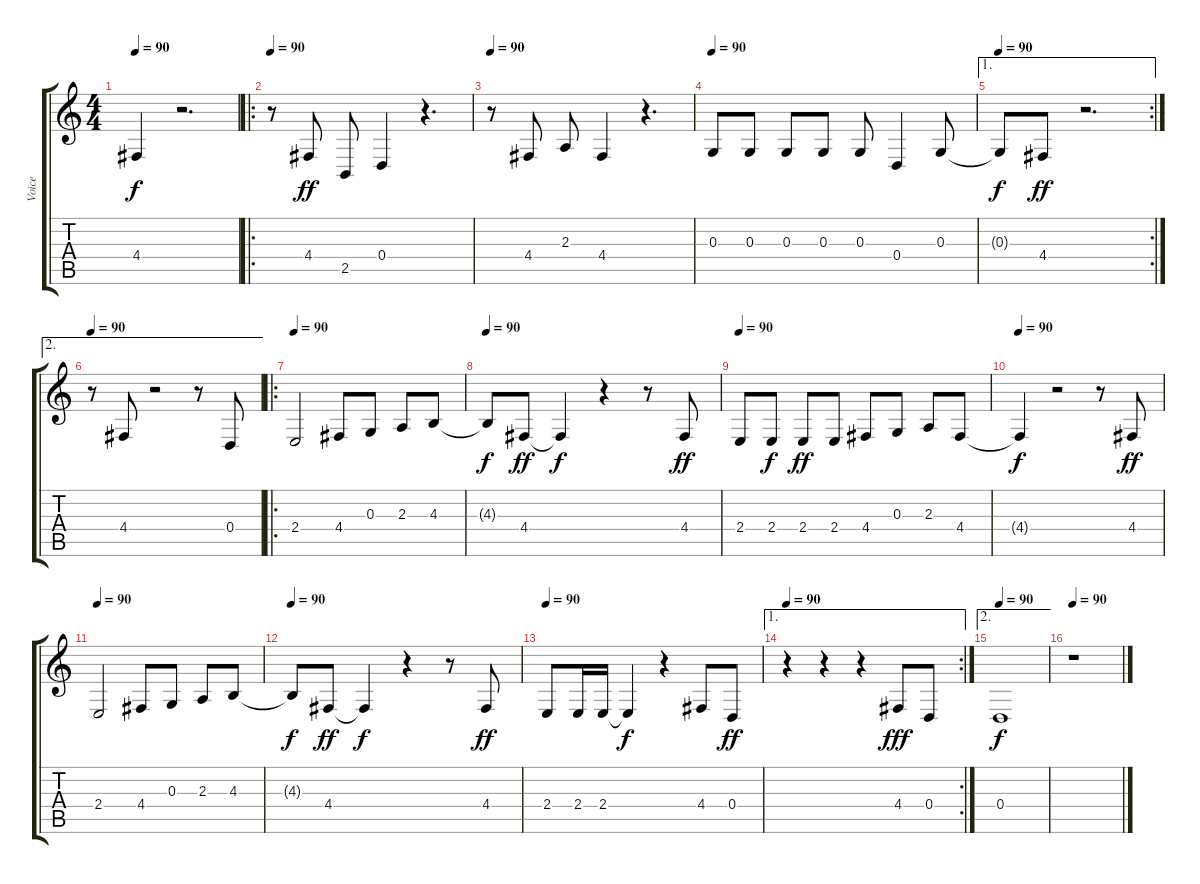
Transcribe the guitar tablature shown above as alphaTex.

\track ("Voice" "Voice") {instrument bassoon}
\staff {score tabs}
\tuning (E4 B3 G3 D3 A2 E2) {hide}
\ts (4 4)
\tempo 90
\clef g2
\ks c
4.4{t}.4{dy f} r.2{d} |
\ro
\tempo 90
r.8{volume 14 balance 6} 4.4.8{dy ff} 2.5.8 0.4.4 r.4{d} |
\tempo 90
r.8 4.4.8 2.3.8 4.4.4 r.4{d} |
\tempo 90
0.3.8 0.3.8 0.3.8 0.3.8 0.3.8 0.4.4 0.3.8 |
\ae 1
\rc 2
\tempo 90
0.3{t}.8{dy f} 4.4.8{dy ff} r.2{d} |
\ae 2
\tempo 90
r.8 4.4.8 r.2 r.8 0.4.8 |
\ro
\tempo 90
2.4.2 4.4.8 0.3.8 2.3.8 4.3.8 |
\tempo 90
4.3{t}.8{dy f} 4.4.8{dy ff} 4.4{t}.4{dy f} r.4 r.8 4.4.8{dy ff} |
\tempo 90
2.4.8 2.4.8{dy f} 2.4.8{dy ff} 2.4.8 4.4.8 0.3.8 2.3.8 4.4.8 |
\tempo 90
4.4{t}.4{dy f} r.2 r.8 4.4.8{dy ff} |
\tempo 90
2.4.2 4.4.8 0.3.8 2.3.8 4.3.8 |
\tempo 90
4.3{t}.8{dy f} 4.4.8{dy ff} 4.4{t}.4{dy f} r.4 r.8 4.4.8{dy ff} |
\tempo 90
2.4.8 2.4.16 2.4.16 2.4{t}.4{dy f} r.4 4.4.8 0.4.8{dy ff} |
\ae 1
\rc 2
\tempo 90
r.4 r.4 r.4 4.4.8{dy fff} 0.4.8 |
\ae 2
\tempo 90
0.4.1{dy f} |
\tempo 90
r.1
